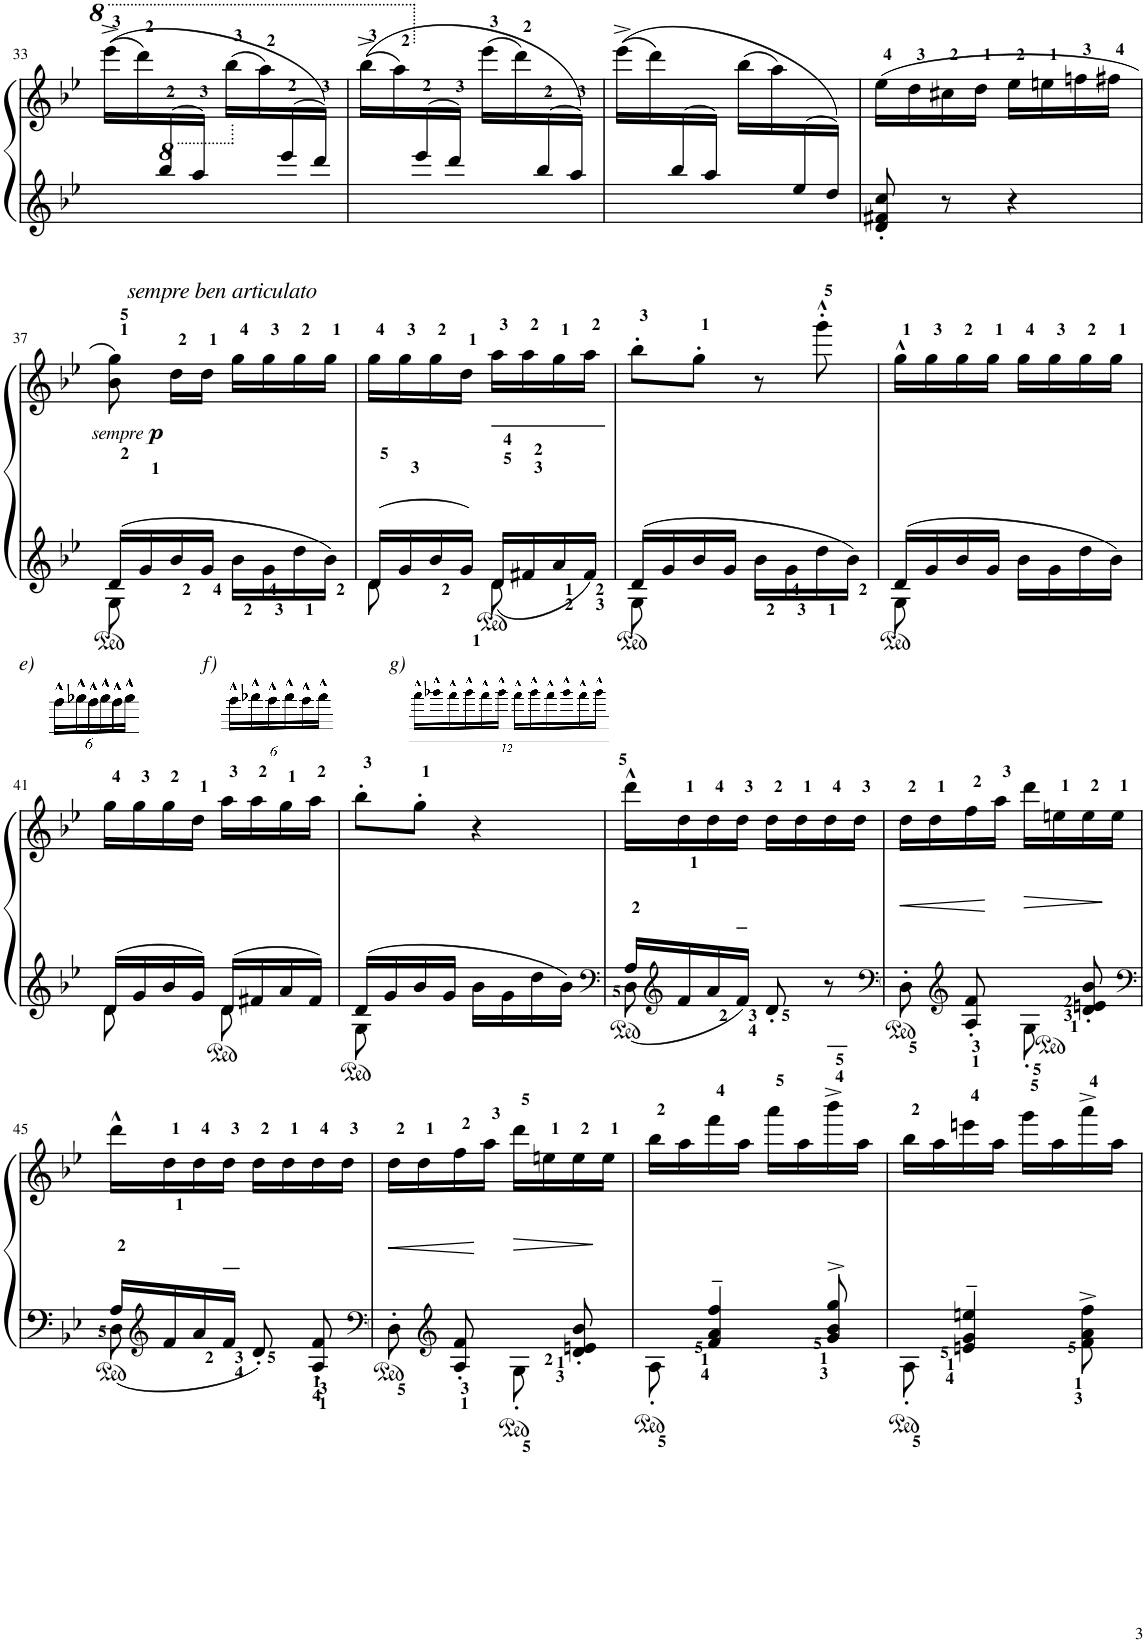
**kern	**kern	**dynam
*part1	*part1	*part1
*staff2	*staff1	*staff1/2
*I"Piano	*	*
*I'Pno.	*	*
!!LO:PB:g=z
*clefG2	*clefG2	*
*k[b-e-]	*k[b-e-]	*
*M2/4	*M2/4	*
=33	=33	=33
*^	*	*
8ryy	2ryy	((16eeee-^\LL	.
.	.	16dddd\)	.
*8va	*	*	*
16bbb-/	.	8ryy	.
16aaa/JJ	.	.	.
*X8va	*	*	*
8ryy	.	(16bbb-\LL	.
.	.	16aaa\)	.
16eee-/	.	8ryy	.
16ddd/JJ)	.	.	.
=34	=34	=34	=34
8ryy	2ryy	((16bbb-^\LL	.
.	.	16aaa\)	.
16eee-/	.	8ryy	.
16ddd/JJ	.	.	.
8ryy	.	(16eee-\LL	.
.	.	16ddd\)	.
16bb-/	.	8ryy	.
16aa/JJ)	.	.	.
=35	=35	=35	=35
8ryy	2ryy	((16eee-^\LL	.
.	.	16ddd\)	.
16bb-/	.	8ryy	.
16aa/JJ	.	.	.
8ryy	.	(16bb-\LL	.
.	.	16aa\)	.
16ee-/	.	8ryy	.
16dd/JJ)	.	.	.
*v	*v	*	*
=36	=36	=36
8d/' 8f#X/' 8cc/'	(16ee-\LL	.
.	16dd\	.
8r	16cc#X\	.
.	16dd\JJ	.
4r	16ee-\LL	.
.	16een\	.
.	16ffn\	.
.	16ff#X\JJ	.
!!LO:LB:g=z
=37	=37	=37
*^	*	*
!	!	!LO:TX:a:i:t=sempre ben articulato	!
!	!	!	!LO:DY:b
!	!	!	!LO:DY:n=1:b
16d/LL	8G\	8b-\ 8gg\)	other-dynamics p
16g/	.	.	.
16b-/	8ryy	16dd\LL	.
16g/JJ	.	16dd\JJ	.
16b-\LL	4ryy	16gg\LL	.
16g\	.	16gg\	.
16dd\	.	16gg\	.
16b-\JJ	.	16gg\JJ	.
=38	=38	=38	=38
16d/LL	8d\	16gg\LL	.
16g/	.	16gg\	.
16b-/	8ryy	16gg\	.
16g/JJ	.	16dd\JJ	.
16d/LL	8d\	16aa\LL	.
16f#X/	.	16aa\	.
16a/	8ryy	16gg\	.
16f#/JJ	.	16aa\JJ	.
=39	=39	=39	=39
16d/LL	8G\	8bb-'\L	.
16g/	.	.	.
16b-/	8ryy	8gg'\J	.
16g/JJ	.	.	.
16b-\LL	4ryy	8r	.
16g\	.	.	.
16dd\	.	8ggg'^^\	.
16b-\JJ	.	.	.
=40	=40	=40	=40
16d/LL	8G\	16gg^^\LL	.
16g/	.	16gg\	.
16b-/	8ryy	16gg\	.
16g/JJ	.	16gg\JJ	.
16b-\LL	4ryy	16gg\LL	.
16g\	.	16gg\	.
16dd\	.	16gg\	.
16b-\JJ	.	16gg\JJ	.
!!LO:LB:g=z
=41	=41	=41	=41
16d/LL	8d\	16gg\LL	.
16g/	.	16gg\	.
16b-/	8ryy	16gg\	.
16g/JJ	.	16dd\JJ	.
16d/LL	8d\	16aa\LL	.
16f#X/	.	16aa\	.
16a/	8ryy	16gg\	.
16f#/JJ	.	16aa\JJ	.
=42	=42	=42	=42
16d/LL	8G\	8bb-'\L	.
16g/	.	.	.
16b-/	8ryy	8gg'\J	.
16g/JJ	.	.	.
16b-\LL	4ryy	4r	.
16g\	.	.	.
16dd\	.	.	.
16b-\JJ	.	.	.
=43	=43	=43	=43
*clefF4	*	*	*
16A/LL	8D^^\	16ddd^^\LL	.
*clefG2	*	*	*
16f/	.	16dd\	.
16a/	8ryy	16dd\	.
16f/JJ	.	16dd\JJ	.
8d'/	4ryy	16dd\LL	.
.	.	16dd\	.
8r	.	16dd\	.
.	.	16dd\JJ	.
*v	*v	*	*
=44	=44	=44
*clefF4	*	*
!	!	!LO:HP:b
8D'\	16dd\LL	<
.	16dd\	.
*clefG2	*	*
8A/' 8f/'	16ff\	.
.	16aa\JJ	[
!	!	!LO:HP:b
8G'<\	16ddd\LL	>
.	16een\	.
8d/' 8en/' 8b-/'	16ee\	.
.	16ee\JJ	]
!!LO:LB:g=z
=45	=45	=45
*clefF4	*	*
*^	*	*
16A/LL	8D^^\	16ddd^^\LL	.
*clefG2	*	*	*
16f/	.	16dd\	.
16a/	8ryy	16dd\	.
16f/JJ	.	16dd\JJ	.
8d'/	4ryy	16dd\LL	.
.	.	16dd\	.
8A/' 8f/'	.	16dd\	.
.	.	16dd\JJ	.
*v	*v	*	*
=46	=46	=46
*clefF4	*	*
!	!	!LO:HP:b
8D'\	16dd\LL	<
.	16dd\	.
*clefG2	*	*
8A/' 8f/'	16ff\	.
.	16aa\JJ	[
!	!	!LO:HP:b
8G'<\	16ddd\LL	>
.	16een\	.
8d/' 8en/' 8b-/'	16ee\	.
.	16ee\JJ	]
=47	=47	=47
8A'<\	16bb-\LL	.
.	16aa\	.
4f/~> 4a/~> 4ff/~>	16fff\	.
.	16aa\JJ	.
.	16aaa\LL	.
.	16aa\	.
8g/^> 8b-/^> 8gg/^>	16bbb-^\	.
.	16aa\JJ	.
=48	=48	=48
8A'<\	16bb-\LL	.
.	16aa\	.
4en/~> 4g/~> 4een/~>	16eeen\	.
.	16aa\JJ	.
.	16ggg\LL	.
.	16aa\	.
8f\^ 8a\^ 8ff\^	16aaa^\	.
.	16aa\JJ	.
=	=	=
*-	*-	*-
